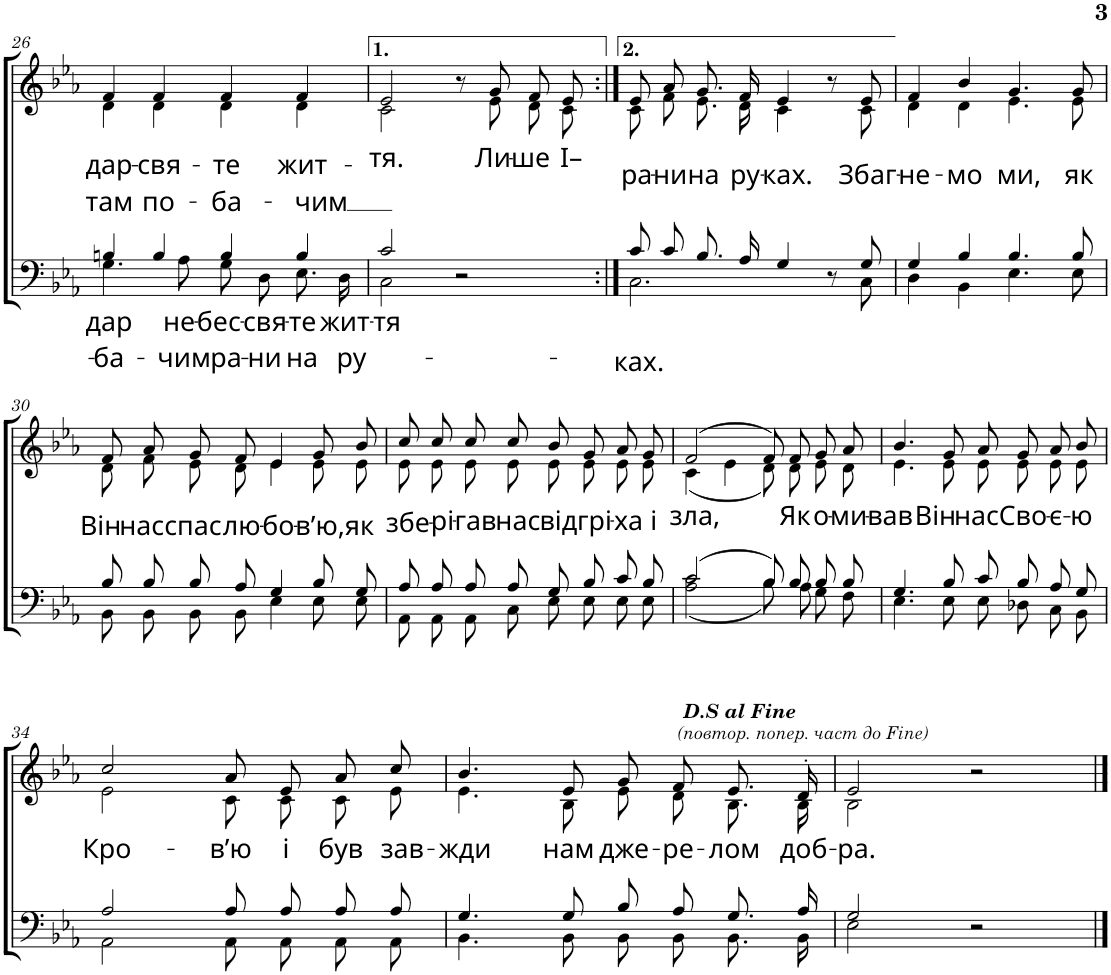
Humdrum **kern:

**kern	**text	**text	**kern	**text	**text
*part2	*part2	*part2	*part1	*part1	*part1
*staff2	*staff2	*staff2	*staff1	*staff1	*staff1
*I"Voice	*	*	*I"Voice	*	*
*I'V	*	*	*I'V	*	*
!!LO:PB:g=z
*clefF4	*	*	*clefG2	*	*
*k[b-e-a-]	*	*	*k[b-e-a-]	*	*
*M4/4	*	*	*M4/4	*	*
*met(c)	*	*	*met(c)	*	*
=26	=26	=26	=26	=26	=26
*^	*	*	*	*	*
!	!	!LO:LY:b	!LO:LY:b	!	!LO:LY:b	!LO:LY:b
*	*	*	*	*^	*	*
4Bn/	4.G\	дар	-ба-	4f/	4d\	дар-	там
!	!	!	!	!	!	!LO:LY:b	!LO:LY:b
4B/	.	.	.	4f/	4d\	-свя-	по-
!	!	!LO:LY:b	!LO:LY:b	!	!	!	!
.	8A-\	не-	-чим	.	.	.	.
!	!	!LO:LY:b	!LO:LY:b	!	!	!LO:LY:b	!LO:LY:b
4B/	8G\L	-бес-	ра-	4f/	4d\	-те	-ба-
!	!	!LO:LY:b	!LO:LY:b	!	!	!	!
.	8D\J	-свя-	-ни	.	.	.	.
!	!	!LO:LY:b	!LO:LY:b	!	!	!LO:LY:b	!LO:LY:b
4B/	8.E-\L	-те	на	4f/	4d\	жит-	-чим
!	!	!LO:LY:b	!LO:LY:b	!	!	!	!
.	16D\Jk	жит-	ру-	.	.	.	.
=27	=27	=27	=27	=27	=27	=27	=27
!	!	!LO:LY:b	!	!	!	!LO:LY:b	!
2c/	2C\	-тя	.	2e-/	2c\	-тя.	.
2r	2ryy	.	.	8r	8ryy	.	.
!	!	!	!	!	!	!LO:LY:b	!
.	.	.	.	8g/	8e-\	Ли-	.
!	!	!	!	!	!	!LO:LY:b	!
.	.	.	.	8f/L	8d\L	-ше	.
!	!	!	!	!	!	!LO:LY:b	!
.	.	.	.	8e-/J	8c\J	І–	.
=28:|!	=28:|!	=28:|!	=28:|!	=28:|!	=28:|!	=28:|!	=28:|!
!	!	!	!LO:LY:b	!	!	!LO:LY:b	!
8c/L	2.C\	.	-ках.	8e-/L	8c\L	ра-	.
!	!	!	!	!	!	!LO:LY:b	!
8c/J	.	.	.	8a-/J	8f\J	-ни	.
!	!	!	!	!	!	!LO:LY:b	!
8.B-/L	.	.	.	8.g/L	8.e-\L	на	.
!	!	!	!	!	!	!LO:LY:b	!
16A-/Jk	.	.	.	16f/Jk	16d\Jk	ру-	.
!	!	!	!	!	!	!LO:LY:b	!
4G/	.	.	.	4e-/	4c\	-ках.	.
8r	8ryy	.	.	8r	8ryy	.	.
!	!	!	!	!	!	!LO:LY:b	!
8G/	8C\	.	.	8e-/	8c\	Збаг-	.
=29	=29	=29	=29	=29	=29	=29	=29
!	!	!	!	!	!	!LO:LY:b	!
4G/	4D\	.	.	4f/	4d\	-не-	.
!	!	!	!	!	!	!LO:LY:b	!
4B-/	4BB-\	.	.	4b-/	4d\	-мо	.
!	!	!	!	!	!	!LO:LY:b	!
4.B-/	4.E-\	.	.	4.g/	4.e-\	ми,	.
!	!	!	!	!	!	!LO:LY:b	!
8B-/	8E-\	.	.	8g/	8e-\	як	.
!!LO:LB:g=z	!!
=30	=30	=30	=30	=30	=30	=30	=30
!	!	!	!	!	!	!LO:LY:b	!
8B-/L	8BB-\L	.	.	8f/L	8d\L	Він	.
!	!	!	!	!	!	!LO:LY:b	!
8B-/J	8BB-\J	.	.	8a-/J	8f\J	нас	.
!	!	!	!	!	!	!LO:LY:b	!
8B-/L	8BB-\L	.	.	8g/L	8e-\L	спас	.
!	!	!	!	!	!	!LO:LY:b	!
8A-/J	8BB-\J	.	.	8f/J	8d\J	лю-	.
!	!	!	!	!	!	!LO:LY:b	!
4G/	4E-\	.	.	4e-/	4e-\	-бо-	.
!	!	!	!	!	!	!LO:LY:b	!
8B-/L	8E-\L	.	.	8g/L	8e-\L	-вʼю,	.
!	!	!	!	!	!	!LO:LY:b	!
8G/J	8E-\J	.	.	8b-/J	8e-\J	як	.
=31	=31	=31	=31	=31	=31	=31	=31
!	!	!	!	!	!	!LO:LY:b	!
8A-/L	8AA-\L	.	.	8cc/L	8e-\L	збе-	.
!	!	!	!	!	!	!LO:LY:b	!
8A-/J	8AA-\J	.	.	8cc/J	8e-\J	-рі-	.
!	!	!	!	!	!	!LO:LY:b	!
8A-/L	8AA-\L	.	.	8cc/L	8e-\L	-гав	.
!	!	!	!	!	!	!LO:LY:b	!
8A-/J	8C\J	.	.	8cc/J	8e-\J	нас	.
!	!	!	!	!	!	!LO:LY:b	!
8G/L	8E-\L	.	.	8b-/L	8e-\L	від	.
!	!	!	!	!	!	!LO:LY:b	!
8B-/J	8E-\J	.	.	8g/J	8e-\J	грі-	.
!	!	!	!	!	!	!LO:LY:b	!
8c/L	8E-\L	.	.	8a-/L	8e-\L	-ха	.
!	!	!	!	!	!	!LO:LY:b	!
8B-/J	8E-\J	.	.	8g/J	8e-\J	і	.
=32	=32	=32	=32	=32	=32	=32	=32
!	!	!	!	!	!	!LO:LY:b	!
(2c/	(2A-\ 2c\	.	.	(2f/	(4c\	зла,	.
.	.	.	.	.	4e-\	.	.
8B-/L)	8B-\L)	.	.	8f/L)	8d\L)	.	.
!	!	!	!	!	!	!LO:LY:b	!
8B-/J	8A-\J	.	.	8f/J	8d\J	Як	.
!	!	!	!	!	!	!LO:LY:b	!
8B-/L	8G\L	.	.	8g/L	8e-\L	о-	.
!	!	!	!	!	!	!LO:LY:b	!
8B-/J	8F\J	.	.	8a-/J	8d\J	-ми-	.
=33	=33	=33	=33	=33	=33	=33	=33
!	!	!	!	!	!	!LO:LY:b	!
4.G/	4.E-\	.	.	4.b-/	4.e-\	-вав	.
!	!	!	!	!	!	!LO:LY:b	!
8B-/	8E-\	.	.	8g/	8e-\	Він	.
!	!	!	!	!	!	!LO:LY:b	!
8c/L	8E-\L	.	.	8a-/L	8e-\L	нас	.
!	!	!	!	!	!	!LO:LY:b	!
8B-/J	8D-X\J	.	.	8g/J	8e-\J	Сво-	.
!	!	!	!	!	!	!LO:LY:b	!
8A-/L	8C\L	.	.	8a-/L	8e-\L	-є-	.
!	!	!	!	!	!	!LO:LY:b	!
8G/J	8BB-\J	.	.	8b-/J	8e-\J	-ю	.
!!LO:LB:g=z	!!
=34	=34	=34	=34	=34	=34	=34	=34
!	!	!	!	!	!	!LO:LY:b	!
2A-/	2AA-\	.	.	2cc/	2e-\	Кро-	.
!	!	!	!	!	!	!LO:LY:b	!
8A-/L	8AA-\L	.	.	8a-/L	8c\L	-вʼю	.
!	!	!	!	!	!	!LO:LY:b	!
8A-/J	8AA-\J	.	.	8e-/J	8c\J	і	.
!	!	!	!	!	!	!LO:LY:b	!
8A-/L	8AA-\L	.	.	8a-/L	8c\L	був	.
!	!	!	!	!	!	!LO:LY:b	!
8A-/J	8AA-\J	.	.	8cc/J	8e-\J	зав-	.
=35	=35	=35	=35	=35	=35	=35	=35
!	!	!	!	!	!	!LO:LY:b	!
4.G/	4.BB-\	.	.	4.b-/	4.e-\	-жди	.
!	!	!	!	!	!	!LO:LY:b	!
8G/	8BB-\	.	.	8e-/	8B-\	нам	.
!	!	!	!	!	!	!LO:LY:b	!
8B-/L	8BB-\L	.	.	8g/L	8e-\L	дже-	.
!	!	!	!	!	!	!LO:LY:b	!
8A-/J	8BB-\J	.	.	8f/J	8d\J	-ре-	.
!	!	!	!	!	!	!LO:LY:b	!
8.G/L	8.BB-\L	.	.	8.e-/L	8.B-\L	-лом	.
!	!	!	!	!	!	!LO:LY:b	!
16A-/Jk	16BB-\Jk	.	.	16d'/Jk	16B-\Jk	доб-	.
=36	=36	=36	=36	=36	=36	=36	=36
!	!	!	!	!LO:TX:a:t=(повтор. попер. част до Fine)	!	!	!
!	!	!	!	!	!	!LO:LY:b	!
2G/	2E-\	.	.	2e-/	2B-\	-ра.	.
2r	2ryy	.	.	2r	2ryy	.	.
*v	*v	*	*	*	*	*	*
*	*	*	*v	*v	*	*
==	==	==	==	==	==
*-	*-	*-	*-	*-	*-
